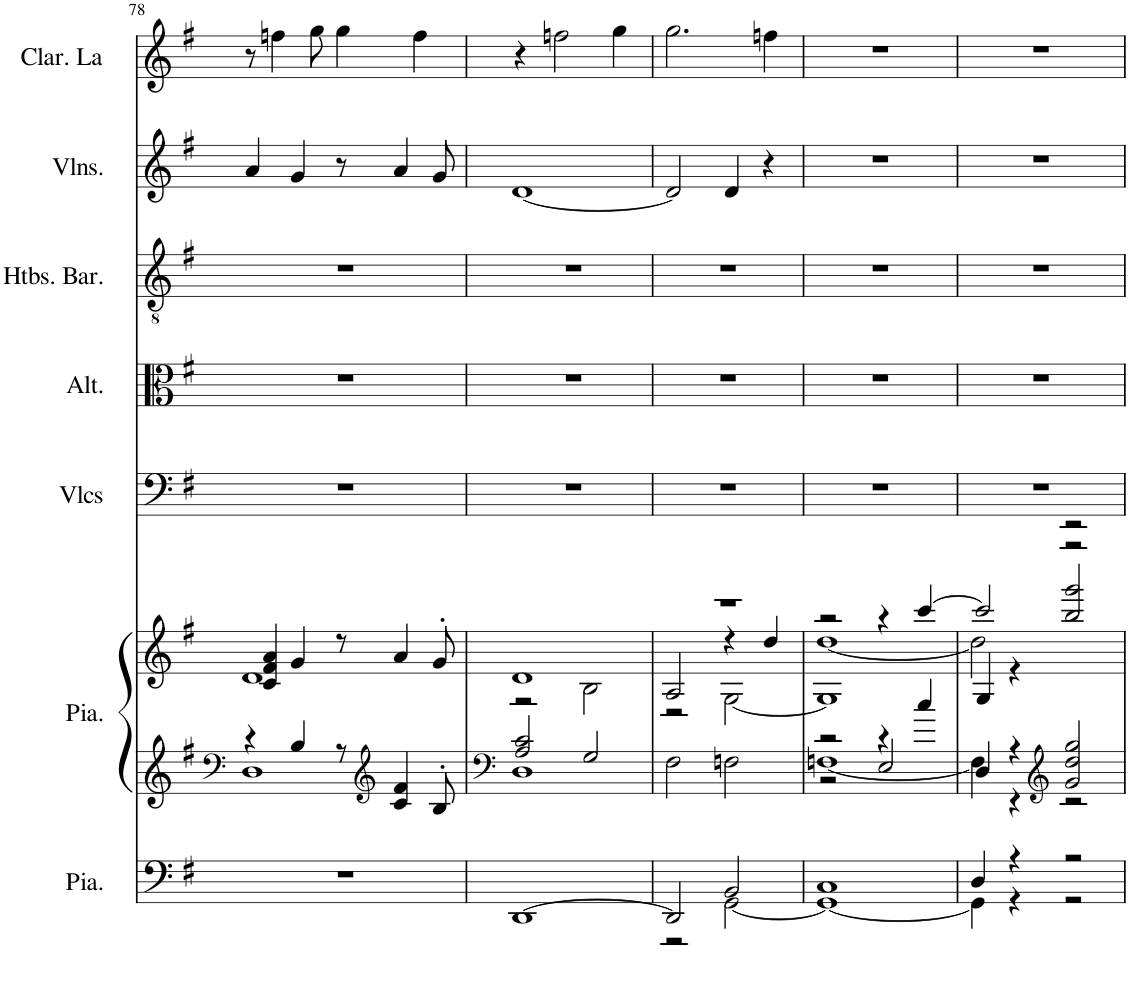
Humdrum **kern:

**kern	**kern	**kern	**kern	**kern	**kern	**kern	**kern
*part7	*part6	*part6	*part5	*part4	*part3	*part2	*part1
*staff8	*staff7	*staff6	*staff5	*staff4	*staff3	*staff2	*staff1
*I"Piano, Pedals	*I"Piano, Organ	*	*I"Violoncelles, Bass	*I"Altos, Tenor	*I"Hautbois Baryton, Alto	*I"Violons, Soprano	*I"Clarinette en La, Soprano solo
*I'Pia.	*I'Pia.	*	*I'Vlcs	*I'Alt.	*I'Htbs. Bar.	*I'Vlns.	*I'Clar. La
!!LO:PB:g=z
*clefF4	*clefF4	*clefG2	*clefF4	*clefC3	*clefGv2	*clefG2	*clefG2
*	*	*	*	*	*	*	*Trd2c3
*k[f#]	*k[f#]	*k[f#]	*k[f#]	*k[f#]	*k[f#]	*k[f#]	*k[f#]
*M4/4	*M4/4	*M4/4	*M4/4	*M4/4	*M4/4	*M4/4	*M4/4
=78	=78	=78	=78	=78	=78	=78	=78
*	*^	*^	*	*	*	*	*
1r	4r	1D	4c/ 4f#/ 4a/	1d	1r	1r	1r	4a/	8r
.	.	.	.	.	.	.	.	.	4ffn\
.	4B/	.	4g/	.	.	.	.	4g/	.
.	.	.	.	.	.	.	.	.	8gg\
.	8r	.	8r	.	.	.	.	8r	4gg\
*	*clefG2	*	*	*	*	*	*	*	*
.	4c/ 4f#/	.	4a/	.	.	.	.	4a/	.
.	.	.	.	.	.	.	.	.	4ff\
.	8B'/	.	8g'/	.	.	.	.	8g/	.
=79	=79	=79	=79	=79	=79	=79	=79	=79	=79
*	*clefF4	*	*	*	*	*	*	*	*
[1DD	2A/ 2c/	1D	1d	2r	1r	1r	1r	[1d	4r
.	.	.	.	.	.	.	.	.	2ffn\
.	2G/	.	.	2B\	.	.	.	.	.
.	.	.	.	.	.	.	.	.	4gg\
*	*v	*v	*	*	*	*	*	*	*
=80	=80	=80	=80	=80	=80	=80	=80	=80
*^	*	*	*^	*	*	*	*	*
2DD/]	2r	2F#\	1r	2A/	2r	1r	1r	1r	2d/]	2.gg\
2BB/	[2GG\	2Fn\	.	4r	[2G\	.	.	.	4d/	.
.	.	.	.	4dd/	.	.	.	.	4r	4ffn\
=81	=81	=81	=81	=81	=81	=81	=81	=81	=81	=81
*	*	*^	*	*	*	*	*	*	*	*
*	*	*	*^	*	*	*	*	*	*	*	*
1C	1GG_	2r	[1Fn	2r	2r	[1dd	1G]	1r	1r	1r	1r	1r
.	.	4r	.	2E/	4r	.	.	.	.	.	.	.
.	.	4cc/	.	.	[4ccc/	.	.	.	.	.	.	.
*	*	*	*v	*v	*	*	*	*	*	*	*	*
=82	=82	=82	=82	=82	=82	=82	=82	=82	=82	=82	=82
4D/	4GG\]	4D/	4F\]	2ccc/]	2dd\]	4G/	1r	1r	1r	1r	1r
4r	4r	4r	4r	.	.	4r	.	.	.	.	.
*	*	*clefG2	*	*	*	*	*	*	*	*	*
2r	2r	2g/ 2dd/ 2gg/	2r	2r	2r	2bb/ 2ggg/	.	.	.	.	.
*v	*v	*	*	*	*	*	*	*	*	*	*
*	*v	*v	*	*	*	*	*	*	*	*
*	*	*v	*v	*v	*	*	*	*	*
=	=	=	=	=	=	=	=
*-	*-	*-	*-	*-	*-	*-	*-
